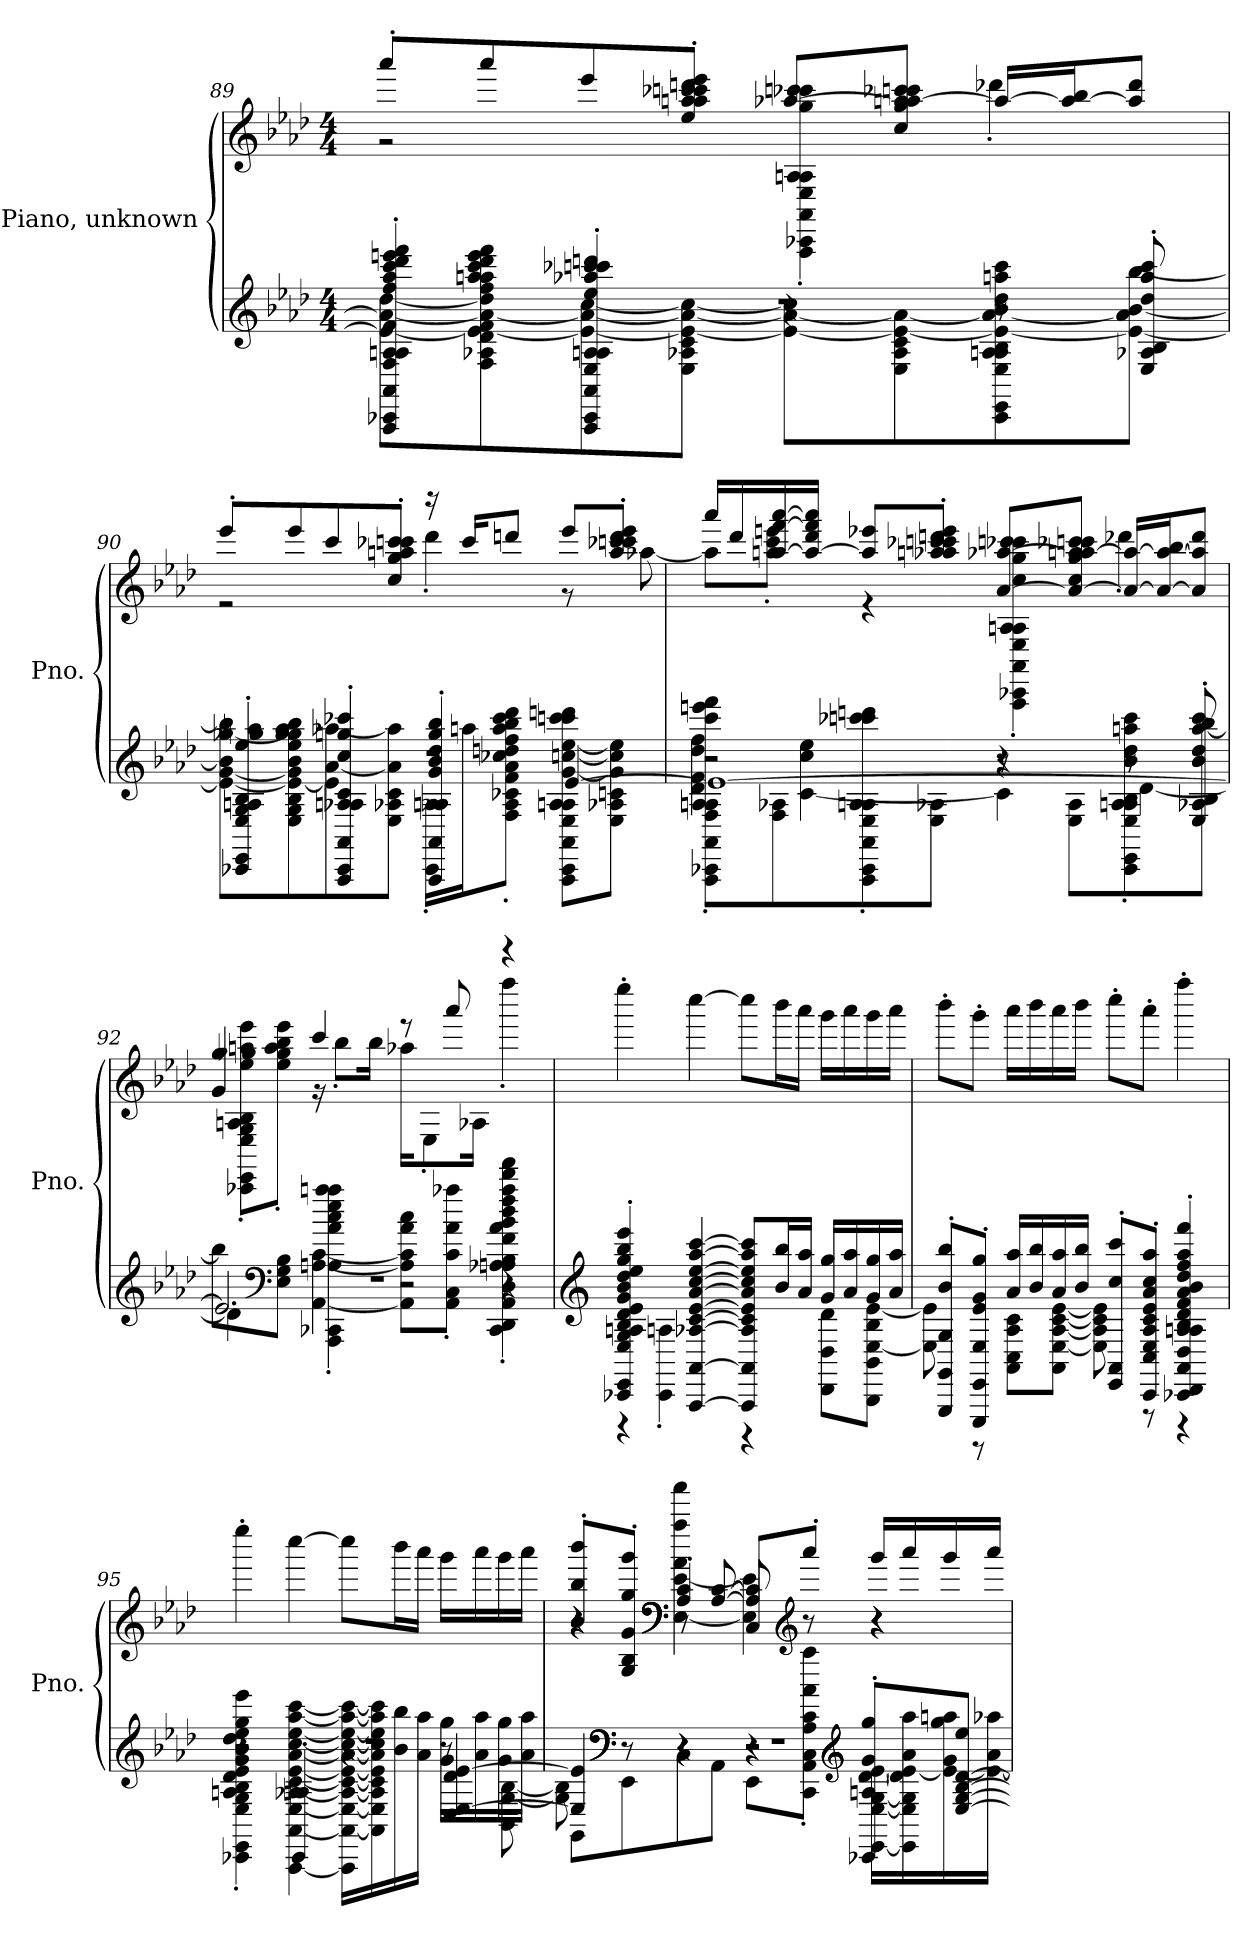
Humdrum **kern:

**kern	**kern
*part1	*part1
*staff2	*staff1
*I"Piano, unknown	*
*I'Pno.	*
!!LO:PB:g=z
*clefG2	*clefG2
*k[b-e-a-d-]	*k[b-e-a-d-]
*M4/4	*M4/4
=89	=89
*^	*^
*	*^	*	*
1r	8e-\_ 8a-\_ [8dd-\L	4AAA-/' 4CC-X/' 4AA-/' 4F/' 4A-/' 4An/' 4f/' 4ff/' 4aa-/' 4ccc/' 4ddd-/' 4eeen/' 4fff/'	8aaa-'/L	2r
.	8F\ 8A-X\ 8d-\ 8e-\_ 8f\ 8a-\_ 8dd-\] 8ff\ 8aa-\ 8aan\ 8ccc\ 8ddd-\ 8eee\ 8fff\	.	8aaa-/	.
.	8e-\_ 8a-\_ [8cc\	4AAA-/' 4CC-/' 4AA-/' 4E-/' 4A-/' 4An/' 4ee-/' 4aa-X/' 4ccc-X/' 4cccn/' 4dddn/'	8eee-/	.
.	8E-\ 8A-X\ 8c\ 8e-\_ 8a-\_ 8cc\_J	.	8ee-/' 8aa-/' 8aan/' 8ccc-X/' 8cccn/' 8dddn/' 8eee-/'J	.
.	8e-\_ 8a-\_ 8cc\]L	4r	[8aa-X/L	4AAA-\' 4CC-X\' 4AA-\' 4E-\' 4A-\' 4An\' 4gg\' 4ccc-X\' 4cccn\'
.	8E-\ 8A-\ 8c\ 8e-\_ 8a-\_	.	8cc/ 8gg/ 8aa-/_ 8aan/ 8ccc-X/ 8cccn/J	.
.	8CC-\ 8EE-\ 8E-\ 8A-\ 8An\ 8B-\ 8e-\_ 8a-\_ 8b-\ 8dd-\ 8aan\ 8ccc\	8r	16aa-/LL_	4ddd-X'\
.	.	.	16aa-/_ 16bb-/J	.
.	8e-\_ 8a-\] [8b-\ [8bb-\J	8E-/' 8A-X/' 8B-/' 8dd-/' 8aa/' 8ccc/'	8aa-/] 8ddd-/J	.
!!LO:LB:g=z	!!
=90	=90	=90	=90	=90
1r	8e-\_ [8g\ 8b-\] [8gg\ 8bb-\]L	4CC-X/' 4EE-/' 4E-/' 4G/' 4An/' 4B-/' 4ee-/' 4gg-X/' 4aan/'	8eee-'/L	2r
.	8E-\ 8G\ 8B-\ 8e-\_ 8g\] 8b-\ 8ee-\ 8gg-\ 8gg\] 8aa\ 8bb-\	.	8eee-/	.
.	8e-\] [8a-\ [8aa-X\	4AAA-/' 4CC-/' 4AA-/' 4A-X/' 4An/' 4c/' 4cc/' 4ggn/' 4ccc-X/'	8ccc/	.
.	8E-\ 8A-X\ 8c\ 8a-\] 8aa-\]J	.	8cc/' 8gg/' 8aan/' 8ccc-X/' 8cccn/'J	.
.	16CC-\' 16An\'LL	4AAA-/' 4AA-/' 4A-X/' 4g/' 4b-/' 4dd-/' 4gg/' 4bb-/'	16r	4ddd-'\
.	16aan\J	.	16ccc/KL	.
.	8F\' 8A-\' 8c-X\' 8f\' 8a-\' 8cc-X\' 8ddn\' 8ff\' 8aa\' 8bb-\' 8ccc-\' 8ddd-\'J	.	8dddn/J	.
.	8AAA-\ 8CC-\ 8AA-\ 8E-\ 8A-\ 8An\ [8g\ [8ccn\ [8ee-\ 8ccc-\ 8cccn\ 8dddn\L	[4e-/	8eee-/L	8r
.	8E-\ 8A-X\ 8cn\ 8g\] 8cc\] 8ee-\]J	.	8aa/' 8ccc-X/' 8cccn/' 8ddd/' 8eee-/'J	[8aa-X\
!!LO:LB:g=z	!!
=91	=91	=91	=91	=91
*	*	*^	*	*
2r	8AAA-\' 8CC-X\' 8AA-\' 8F\' 8A-\' 8An\' 8ccc\' 8eeen\' 8fff\'L	1e-_	4d-\ 4f\ 4dd-\ 4ff\	16aaa-/LL	8aa-\L]
.	.	.	.	16ddd-/	.
.	8F\ 8A-X\	.	.	[16aa-/ [16fff/ [16aaa-/	8aan\' 8ccc\' 8eeen\'J
.	.	.	.	16aa-/_ 16ddd-/ 16fff/] 16aaa-/]JJ	.
.	8AAA-\' 8CC-\' 8AA-\' 8E-\' 8A-\' 8An\' 8ccc-X\' 8cccn\' 8dddn\'	.	[4c\ 4cc\ 4ee-\	8aa-/] 8eee-X/L	4r
.	8E-\ 8A-X\J	.	.	8aa-X/' 8aan/' 8ccc-X/' 8cccn/' 8dddn/' 8eee-/'J	.
4r	8r	.	4c\]	[8a-/ [8aa-X/L	4AAA-\' 4CC-X\' 4AA-\' 4E-\' 4A-\' 4An\' 4cc\' 4gg\' 4ccc-X\' 4cccn\'
.	8E-\ 8A-\L	.	.	8a-/_ 8cc/ 8gg/ 8aa-/_ 8aan/ 8ccc-X/ 8cccn/J	.
8r	8CC-\' 8EE-\' 8E-\' 8A-\' 8An\' 8B-\' 8b-\' 8dd-\' 8aan\' 8ccc\'	.	[4d-\	16a-/_ 16aa-/_LL	4ddd-X'\
.	.	.	.	16a-/_ 16aa-/_ 16bb-/J	.
8E-/' 8A-X/' 8B-/' 8b-/' 8dd-/' 8aa/' 8ccc/'	[8bb-\J	.	.	8a-/] 8aa-/] 8ddd-/J	.
!!LO:LB:g=z	!!
=92	=92	=92	=92	=92	=92
1r	8bb-\L]	2.e-/]	4d-\]	4g/ 4gg/	8CC-X\' 8EE-\' 8E-\' 8G\' 8An\' 8B-\' 8ee-\' 8gg-X\' 8aan\' 8eee-\'L
*clefF4	*	*	*	*	*
.	8E-\ 8G\ 8B-\J	.	.	.	8ee-\' 8gg-\' 8aa\' 8bb-\' 8eee-\'J
.	[4AA-\ [4A-\ [4c\	.	4AAA-\' 4CC-X\' 4An\' 4a-\' 4cc\' 4ee-\' 4aa-\' 4aan\'	4ccc/	16r
.	.	.	.	.	8bb-'\L
.	.	.	.	.	16bb-\Jk
.	8AA-\] 8A-\] 8c\] 8a-\ 8cc\L	.	2r	8r	16aa-X\KL
.	.	.	.	.	8E-'\
.	8AA-\' 8C\' 8c\' 8a-\' 8aa-X\'J	.	.	8aaa-/	.
.	.	.	.	.	16A-X\Jk
.	4CC-\' 4DD-\' 4AA-\' 4D-\' 4A-X\' 4An\' 4B-\' 4f\' 4a-\' 4b-\' 4dd-\' 4ff\' 4aa-\' 4ddd-\' 4fff\'	4r	.	4r	4ffff'\
*v	*v	*v	*v	*	*
*	*v	*v
=93	=93
*clefG2	*
*^	*
4CC-X/' 4EE-/' 4E-/' 4G/' 4An/' 4B-/' 4d-/' 4e-/' 4g/' 4b-/' 4dd-/' 4ee-/' 4gg/' 4bb-/' 4eee-/'	4r	4eeee-'\
[4AAA-/ [4AA-/ [4A-X/ [4c/ [4e-/ [4a-/ [4cc/ [4ee-/ [4aa-/ [4ccc/	4CC-\' 4An\'	[4cccc\
8AAA-/] 8AA-/] 8A-/] 8c/] 8e-/] 8a-/] 8cc/] 8ee-/] 8aa-/] 8ccc/]L	4r	8cccc\L]
16b-/ 16bb-/L	.	16bbb-\L
16a-/ 16aa-/JJ	.	16aaa-\JJ
16g/ 16gg/LL	8DD-\ 8D-\ 8d-\L	16ggg\LL
16a-/ 16aa-/	.	16aaa-\
16g/ 16gg/	8BBB-\ 8BB-\ [8E-\ 8B-\ [8e-\J	16ggg\
16a-/ 16aa-/JJ	.	16aaa-\JJ
!!LO:LB:g=z
=94	=94	=94
8GGG/' 8GG/' 8G/' 8b-/' 8bb-/'L	8E-\] 8e-\]	8bbb-'\L
8EEE-/' 8EE-/' 8E-/' 8e-/' 8g/' 8gg/'J	8r	8ggg'\J
16a-/ 16aa-/LL	8AA-\ 8C\ 8A-\ 8c\L	16aaa-\LL
16b-/ 16bb-/	.	16bbb-\
16a-/ 16aa-/	8AA-\ [8E-\ [8A-\ [8c\ [8e-\J	16aaa-\
16b-/ 16bb-/JJ	.	16bbb-\JJ
8EE-/' 8AA-/' 8cc/' 8ccc/'L	8E-\] 8A-\] 8c\] 8e-\]	8cccc'\L
8CC/' 8C/' 8E-/' 8A-/' 8c/' 8e-/' 8a-/' 8cc/' 8aa-/'J	8r	8aaa-'\J
4CC-X/' 4DD-/' 4AA-/' 4D-/' 4A-/' 4An/' 4B-/' 4d-/' 4f/' 4a-/' 4b-/' 4dd-/' 4ff/' 4aa-/' 4fff/'	4r	4ffff'\
=95	=95	=95
*^	*^	*
1r	4CC-X\' 4EE-\' 4E-\' 4G\' 4An\' 4B-\' 4d-\' 4e-\' 4g\' 4b-\' 4dd-\' 4ee-\' 4gg\' 4eee-\'	4r	2r	4eeee-'\
.	[4AAA-\ [4AA-\ [4E-\ [4A-X\ [4c\ [4e-\ [4a-\ [4cc\ [4ee-\ [4aa-\ [4ccc\	4CC-/' 4An/'	.	[4cccc\
.	16AAA-\] 16AA-\_ 16E-\_ 16A-\_ 16c\_ 16e-\_ 16a-\_ 16cc\_ 16ee-\_ 16aa-\_ 16ccc\_LL	4r	4r	8cccc\L]
.	16AA-\] 16E-\] 16A-\] 16c\] 16e-\] 16a-\] 16cc\] 16ee-\] 16aa-\] 16ccc\]	.	.	.
.	16b-\ 16bb-\	.	.	16bbb-\L
.	16a-\ 16aa-\JJ	.	.	16aaa-\JJ
.	16g\ 16gg\LL	4D-/ [4E-/ 4d-/ [4e-/	8r	16ggg\LL
.	16a-\ 16aa-\	.	.	16aaa-\
.	16g\ 16gg\	.	8BB-\ [8G\ [8B-\	16ggg\
.	16a-\ 16aa-\JJ	.	.	16aaa-\JJ
!!LO:LB:g=z
=96	=96	=96	=96	=96
*	*	*	*	*^
*	*	*	*	*	*^
1r	8GG\L	4E-/] 4e-/]	8G\] 8B-\]	8b-/' 8bb-/' 8bbb-/'L	4r	4r
*clefF4	*	*	*	*	*	*
.	8EE-\	.	8r	8G/' 8B-/' 8g/' 8gg/' 8ggg/'J	.	.
*	*	*	*	*clefF4	*	*
.	8C\	4r	4r	4A-/' 4c/'	[4E-\ [4e-\ 4a-\ 4aa-\ 4aaa-\	8r
.	8AA-\J	.	.	.	.	[8A-/ [8c/
.	8EE-\L	4r	2r	8C/L	4E-\] 4e-\]	8A-/] 8c/]
*	*	*	*	*clefG2	*	*
.	8CC\' 8AA-\' 8C\' 8A-\' 8c\' 8a-\' 8aa-\'J	.	.	8aaa-'/J	.	8r
*clefG2	*	*	*	*	*	*
.	[16EE-\ [16E-\ [16G\ [16d-\ [16e-\LL	8CC-X/' 8An/' 8g/' 8gg/'L	.	16ggg/LL	4r	4r
.	16EE-\] 16E-\] 16G\] 16d-\] 16e-\_ 16a-\ 16aa-\	.	.	16aaa-/	.	.
.	16e-\_ 16g\ 16gg\ 16aan\	[8E-/ [8G/ [8B-/ [8d-/ 8ee-/J	.	16ggg/	.	.
.	16e-\_ 16a-\ 16aa-X\JJ	.	.	16aaa-/JJ	.	.
*v	*v	*v	*v	*	*	*
*	*v	*v	*v
=	=
*-	*-
